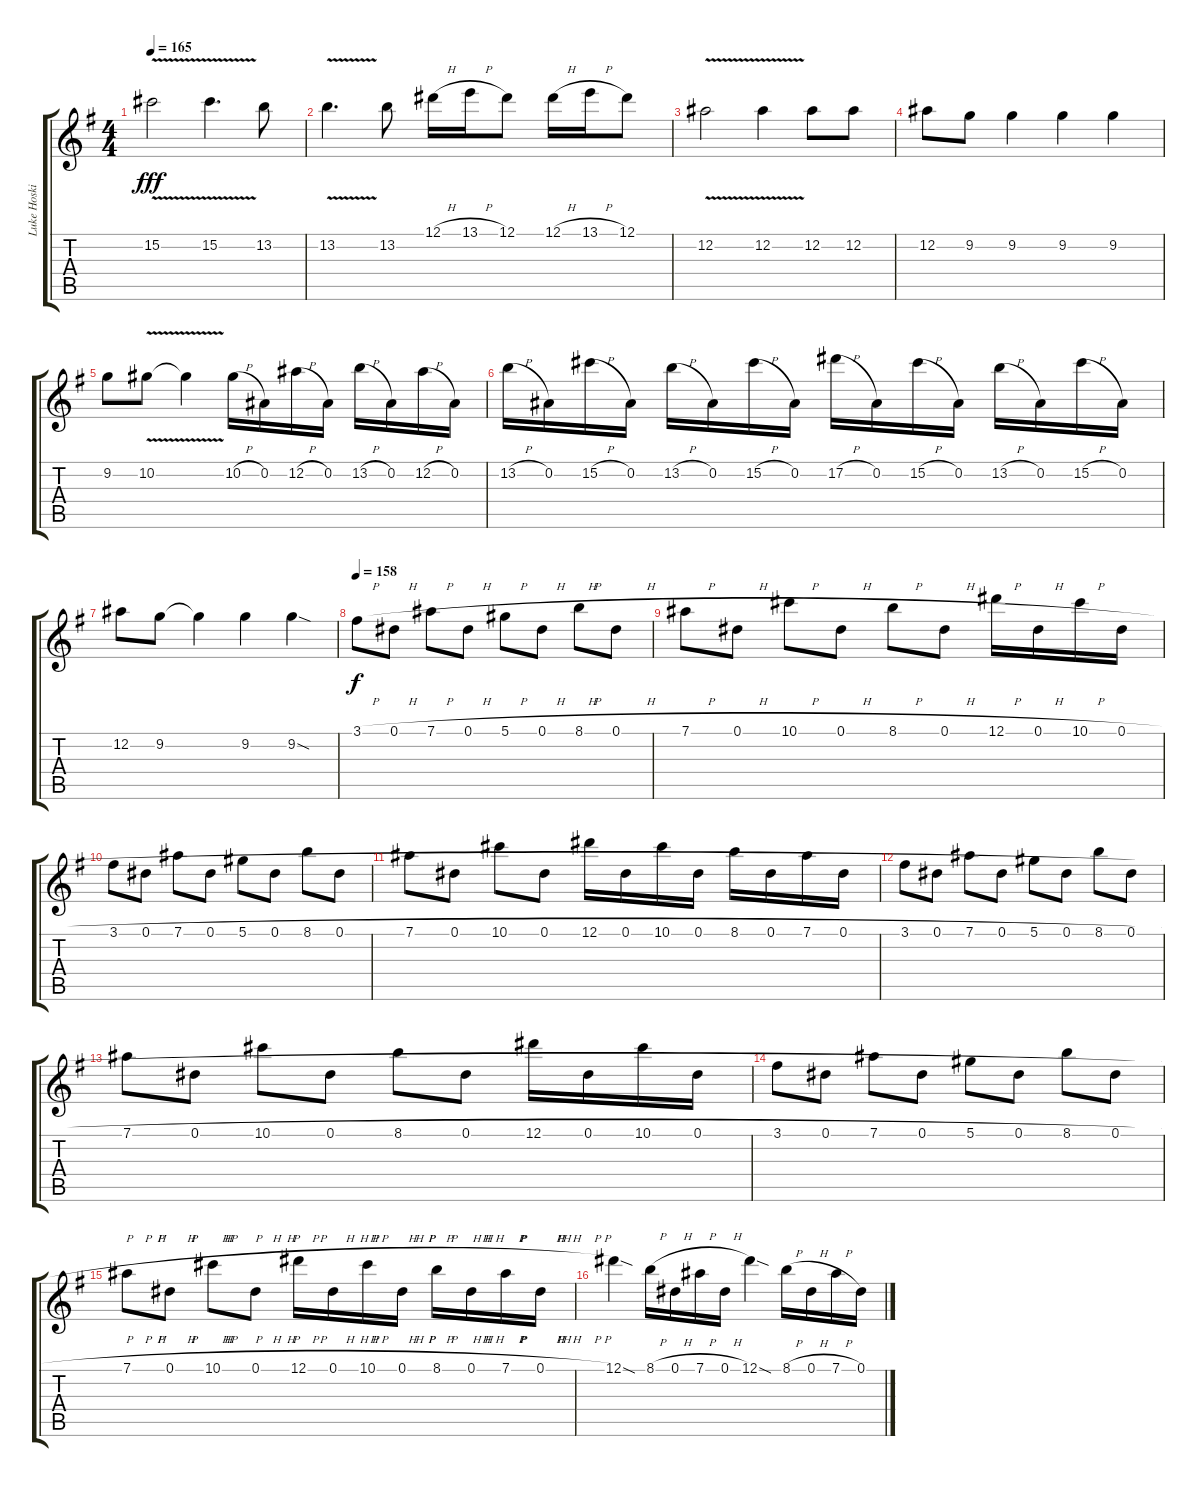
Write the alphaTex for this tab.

\track ("Luke Hoskin" "Luke Hoski") {instrument overdrivenguitar}
\staff {score tabs}
\tuning (Eb4 Bb3 Gb3 Db3 Ab2 Eb2) {hide}
\ts (4 4)
\tempo 165
\clef g2
\ks g
15.2{v}.2{dy fff} 15.2{v}.4{d} 13.2.8 |
13.2{v}.4{d} 13.2.8 12.1{h}.16 13.1{h}.16 12.1.8 12.1{h}.16 13.1{h}.16 12.1.8 |
12.2{v}.2 12.2{v}.4 12.2.8 12.2.8 |
12.2.8 9.2.8 9.2.4 9.2.4 9.2.4 |
9.2.8 10.2{v}.8 10.2{t}.4 10.2{h}.16 0.2.16 12.2{h}.16 0.2.16 13.2{h}.16 0.2.16 12.2{h}.16 0.2.16 |
13.2{h}.16 0.2.16 15.2{h}.16 0.2.16 13.2{h}.16 0.2.16 15.2{h}.16 0.2.16 17.2{h}.16 0.2.16 15.2{h}.16 0.2.16 13.2{h}.16 0.2.16 15.2{h}.16 0.2.16 |
12.2.8 9.2.8 9.2{t}.4 9.2.4 9.2{sod}.4 |
\tempo 158
3.1{h}.8{dy f balance 4} 0.1{h}.8 7.1{h}.8 0.1{h}.8 5.1{h}.8 0.1{h}.8 8.1{h}.8 0.1{h}.8 |
7.1{h}.8 0.1{h}.8 10.1{h}.8 0.1{h}.8 8.1{h}.8 0.1{h}.8 12.1{h}.16 0.1{h}.16 10.1{h}.16 0.1{h}.16 |
3.1{h}.8 0.1{h}.8 7.1{h}.8 0.1{h}.8 5.1{h}.8 0.1{h}.8 8.1{h}.8 0.1{h}.8 |
7.1{h}.8 0.1{h}.8 10.1{h}.8 0.1{h}.8 12.1{h}.16 0.1{h}.16 10.1{h}.16 0.1{h}.16 8.1{h}.16 0.1{h}.16 7.1{h}.16 0.1{h}.16 |
3.1{h}.8 0.1{h}.8 7.1{h}.8 0.1{h}.8 5.1{h}.8 0.1{h}.8 8.1{h}.8 0.1{h}.8 |
7.1{h}.8 0.1{h}.8 10.1{h}.8 0.1{h}.8 8.1{h}.8 0.1{h}.8 12.1{h}.16 0.1{h}.16 10.1{h}.16 0.1{h}.16 |
3.1{h}.8 0.1{h}.8 7.1{h}.8 0.1{h}.8 5.1{h}.8 0.1{h}.8 8.1{h}.8 0.1{h}.8 |
7.1{h}.8 0.1{h}.8 10.1{h}.8 0.1{h}.8 12.1{h}.16 0.1{h}.16 10.1{h}.16 0.1{h}.16 8.1{h}.16 0.1{h}.16 7.1{h}.16 0.1{h}.16 |
12.1{sod}.4{volume 0} 8.1{h}.16 0.1{h}.16 7.1{h}.16 0.1{h}.16 12.1{sod}.4 8.1{h}.16 0.1{h}.16 7.1{h}.16 0.1{h}.16
